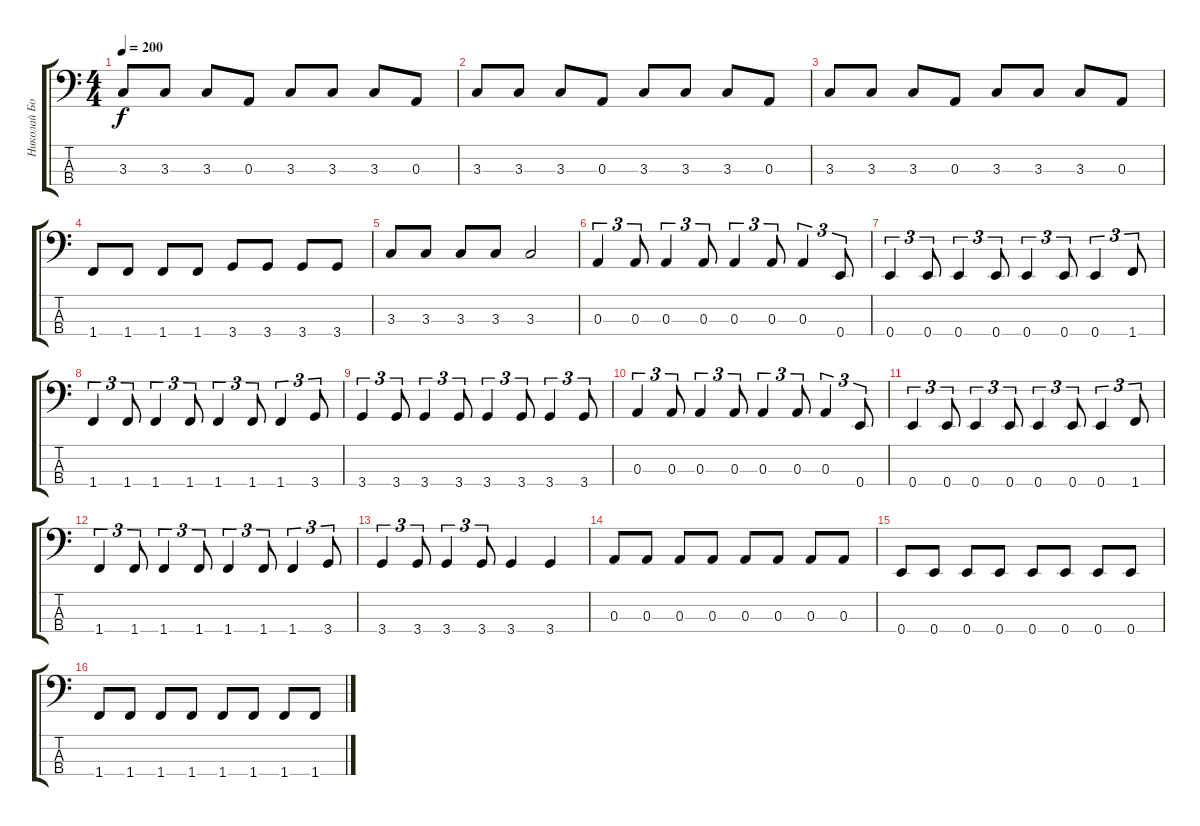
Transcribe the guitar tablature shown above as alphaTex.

\track ("Николай Богданов" "Николай Бо") {instrument electricbassfinger}
\staff {score tabs}
\tuning (G2 D2 A1 E1) {hide}
\ts (4 4)
\tempo 200
\clef f4
\ks c
3.3.8{dy f} 3.3.8 3.3.8 0.3.8 3.3.8 3.3.8 3.3.8 0.3.8 |
3.3.8 3.3.8 3.3.8 0.3.8 3.3.8 3.3.8 3.3.8 0.3.8 |
3.3.8 3.3.8 3.3.8 0.3.8 3.3.8 3.3.8 3.3.8 0.3.8 |
1.4.8 1.4.8 1.4.8 1.4.8 3.4.8 3.4.8 3.4.8 3.4.8 |
3.3.8 3.3.8 3.3.8 3.3.8 3.3.2 |
0.3.4{tu (3 2)} 0.3.8{tu (3 2)} 0.3.4{tu (3 2)} 0.3.8{tu (3 2)} 0.3.4{tu (3 2)} 0.3.8{tu (3 2)} 0.3.4{tu (3 2)} 0.4.8{tu (3 2)} |
0.4.4{tu (3 2)} 0.4.8{tu (3 2)} 0.4.4{tu (3 2)} 0.4.8{tu (3 2)} 0.4.4{tu (3 2)} 0.4.8{tu (3 2)} 0.4.4{tu (3 2)} 1.4.8{tu (3 2)} |
1.4.4{tu (3 2)} 1.4.8{tu (3 2)} 1.4.4{tu (3 2)} 1.4.8{tu (3 2)} 1.4.4{tu (3 2)} 1.4.8{tu (3 2)} 1.4.4{tu (3 2)} 3.4.8{tu (3 2)} |
3.4.4{tu (3 2)} 3.4.8{tu (3 2)} 3.4.4{tu (3 2)} 3.4.8{tu (3 2)} 3.4.4{tu (3 2)} 3.4.8{tu (3 2)} 3.4.4{tu (3 2)} 3.4.8{tu (3 2)} |
0.3.4{tu (3 2)} 0.3.8{tu (3 2)} 0.3.4{tu (3 2)} 0.3.8{tu (3 2)} 0.3.4{tu (3 2)} 0.3.8{tu (3 2)} 0.3.4{tu (3 2)} 0.4.8{tu (3 2)} |
0.4.4{tu (3 2)} 0.4.8{tu (3 2)} 0.4.4{tu (3 2)} 0.4.8{tu (3 2)} 0.4.4{tu (3 2)} 0.4.8{tu (3 2)} 0.4.4{tu (3 2)} 1.4.8{tu (3 2)} |
1.4.4{tu (3 2)} 1.4.8{tu (3 2)} 1.4.4{tu (3 2)} 1.4.8{tu (3 2)} 1.4.4{tu (3 2)} 1.4.8{tu (3 2)} 1.4.4{tu (3 2)} 3.4.8{tu (3 2)} |
3.4.4{tu (3 2)} 3.4.8{tu (3 2)} 3.4.4{tu (3 2)} 3.4.8{tu (3 2)} 3.4.4 3.4.4 |
0.3.8 0.3.8 0.3.8 0.3.8 0.3.8 0.3.8 0.3.8 0.3.8 |
0.4.8 0.4.8 0.4.8 0.4.8 0.4.8 0.4.8 0.4.8 0.4.8 |
1.4.8 1.4.8 1.4.8 1.4.8 1.4.8 1.4.8 1.4.8 1.4.8
